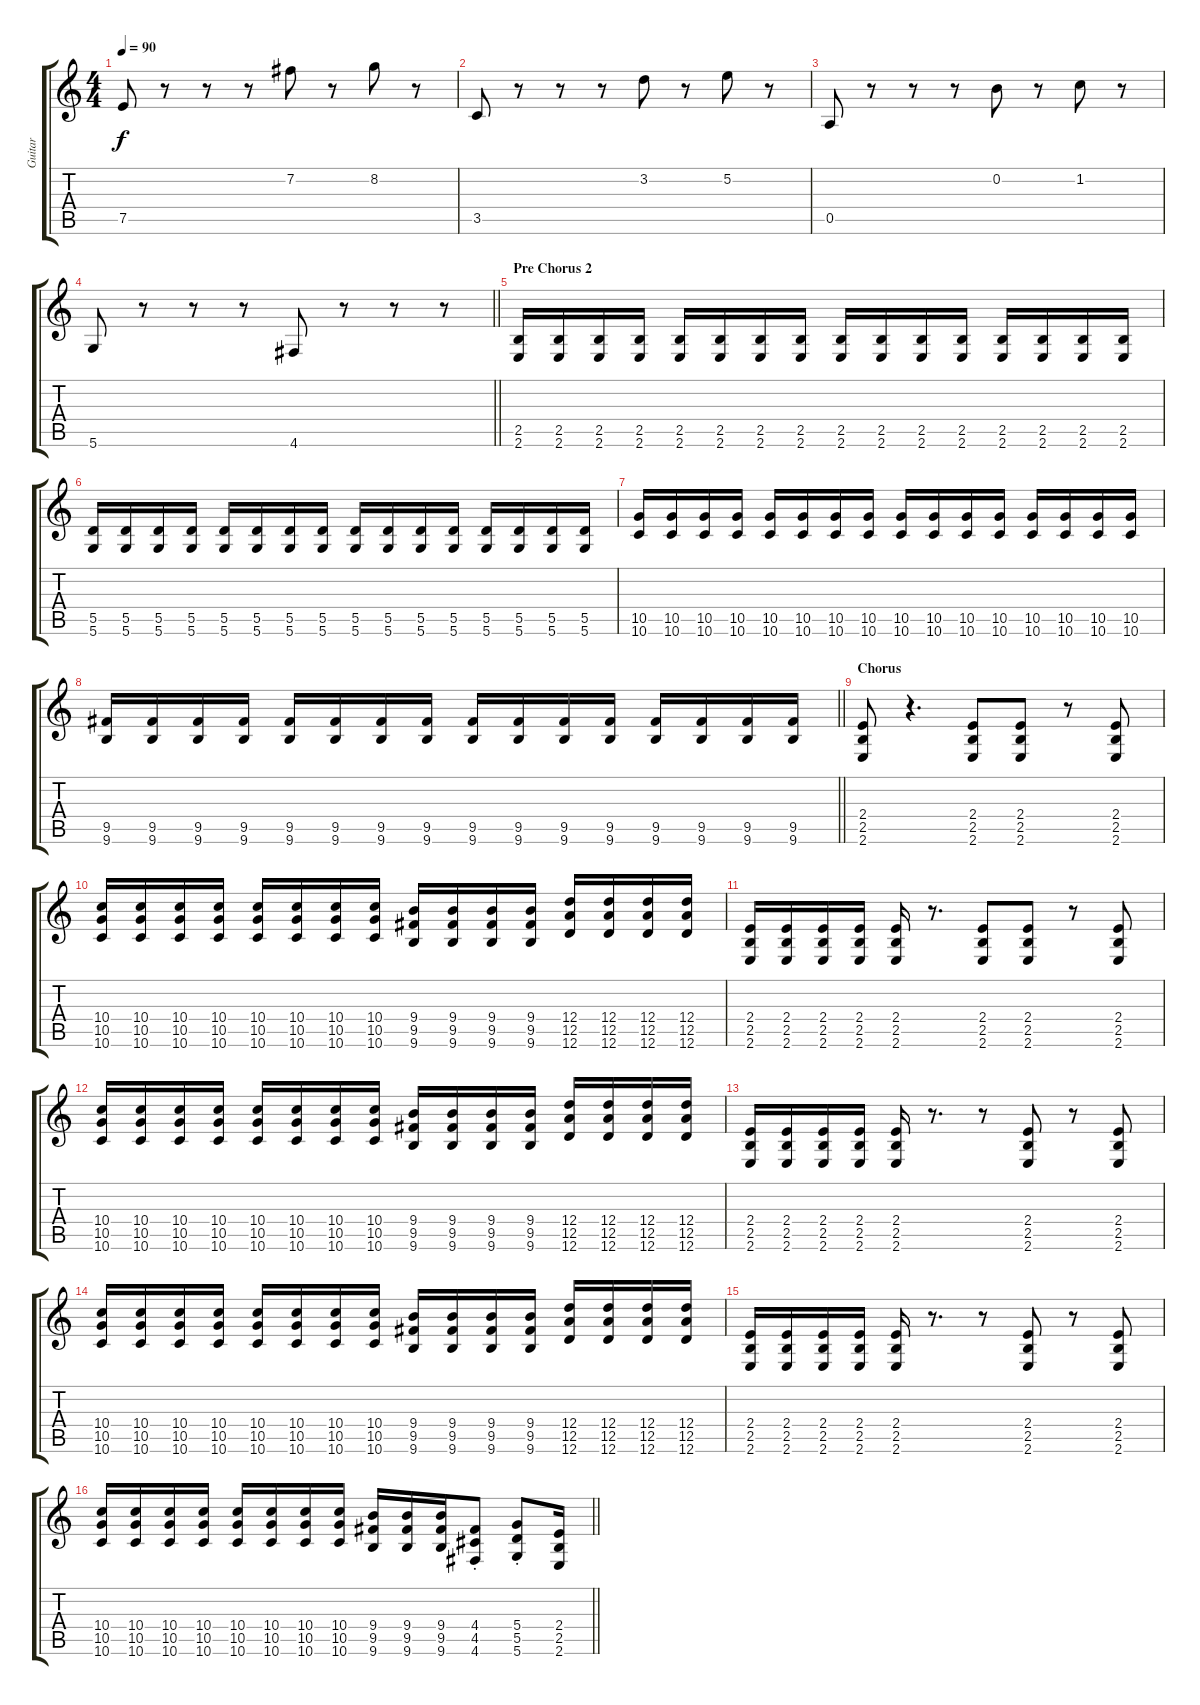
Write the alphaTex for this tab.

\track ("Guitar" "Guitar") {instrument overdrivenguitar}
\staff {score tabs}
\tuning (E4 B3 G3 D3 A2 D2) {hide}
\ts (4 4)
\tempo 90
\clef g2
\ks c
7.5.8{dy f} r.8 r.8 r.8 7.2.8 r.8 8.2.8 r.8 |
3.5.8 r.8 r.8 r.8 3.2.8 r.8 5.2.8 r.8 |
0.5.8 r.8 r.8 r.8 0.2.8 r.8 1.2.8 r.8 |
\barLineRight lightlight
5.6.8 r.8 r.8 r.8 4.6.8 r.8 r.8 r.8 |
\section ("" "Pre Chorus 2")
(2.5 2.6).16{instrument overdrivenguitar} (2.5 2.6).16 (2.5 2.6).16 (2.5 2.6).16 (2.5 2.6).16 (2.5 2.6).16 (2.5 2.6).16 (2.5 2.6).16 (2.5 2.6).16 (2.5 2.6).16 (2.5 2.6).16 (2.5 2.6).16 (2.5 2.6).16 (2.5 2.6).16 (2.5 2.6).16 (2.5 2.6).16 |
(5.5 5.6).16 (5.5 5.6).16 (5.5 5.6).16 (5.5 5.6).16 (5.5 5.6).16 (5.5 5.6).16 (5.5 5.6).16 (5.5 5.6).16 (5.5 5.6).16 (5.5 5.6).16 (5.5 5.6).16 (5.5 5.6).16 (5.5 5.6).16 (5.5 5.6).16 (5.5 5.6).16 (5.5 5.6).16 |
(10.5 10.6).16 (10.5 10.6).16 (10.5 10.6).16 (10.5 10.6).16 (10.5 10.6).16 (10.5 10.6).16 (10.5 10.6).16 (10.5 10.6).16 (10.5 10.6).16 (10.5 10.6).16 (10.5 10.6).16 (10.5 10.6).16 (10.5 10.6).16 (10.5 10.6).16 (10.5 10.6).16 (10.5 10.6).16 |
\barLineRight lightlight
(9.5 9.6).16 (9.5 9.6).16 (9.5 9.6).16 (9.5 9.6).16 (9.5 9.6).16 (9.5 9.6).16 (9.5 9.6).16 (9.5 9.6).16 (9.5 9.6).16 (9.5 9.6).16 (9.5 9.6).16 (9.5 9.6).16 (9.5 9.6).16 (9.5 9.6).16 (9.5 9.6).16 (9.5 9.6).16 |
\section ("" "Chorus")
(2.4 2.5 2.6).8 r.4{d} (2.4 2.5 2.6).8 (2.4 2.5 2.6).8 r.8 (2.4 2.5 2.6).8 |
(10.4 10.5 10.6).16 (10.4 10.5 10.6).16 (10.4 10.5 10.6).16 (10.4 10.5 10.6).16 (10.4 10.5 10.6).16 (10.4 10.5 10.6).16 (10.4 10.5 10.6).16 (10.4 10.5 10.6).16 (9.4 9.5 9.6).16 (9.4 9.5 9.6).16 (9.4 9.5 9.6).16 (9.4 9.5 9.6).16 (12.4 12.5 12.6).16 (12.4 12.5 12.6).16 (12.4 12.5 12.6).16 (12.4 12.5 12.6).16 |
(2.4 2.5 2.6).16 (2.4 2.5 2.6).16 (2.4 2.5 2.6).16 (2.4 2.5 2.6).16 (2.4 2.5 2.6).16 r.8{d} (2.4 2.5 2.6).8 (2.4 2.5 2.6).8 r.8 (2.4 2.5 2.6).8 |
(10.4 10.5 10.6).16 (10.4 10.5 10.6).16 (10.4 10.5 10.6).16 (10.4 10.5 10.6).16 (10.4 10.5 10.6).16 (10.4 10.5 10.6).16 (10.4 10.5 10.6).16 (10.4 10.5 10.6).16 (9.4 9.5 9.6).16 (9.4 9.5 9.6).16 (9.4 9.5 9.6).16 (9.4 9.5 9.6).16 (12.4 12.5 12.6).16 (12.4 12.5 12.6).16 (12.4 12.5 12.6).16 (12.4 12.5 12.6).16 |
(2.4 2.5 2.6).16 (2.4 2.5 2.6).16 (2.4 2.5 2.6).16 (2.4 2.5 2.6).16 (2.4 2.5 2.6).16 r.8{d} r.8 (2.4 2.5 2.6).8 r.8 (2.4 2.5 2.6).8 |
(10.4 10.5 10.6).16 (10.4 10.5 10.6).16 (10.4 10.5 10.6).16 (10.4 10.5 10.6).16 (10.4 10.5 10.6).16 (10.4 10.5 10.6).16 (10.4 10.5 10.6).16 (10.4 10.5 10.6).16 (9.4 9.5 9.6).16 (9.4 9.5 9.6).16 (9.4 9.5 9.6).16 (9.4 9.5 9.6).16 (12.4 12.5 12.6).16 (12.4 12.5 12.6).16 (12.4 12.5 12.6).16 (12.4 12.5 12.6).16 |
(2.4 2.5 2.6).16 (2.4 2.5 2.6).16 (2.4 2.5 2.6).16 (2.4 2.5 2.6).16 (2.4 2.5 2.6).16 r.8{d} r.8 (2.4 2.5 2.6).8 r.8 (2.4 2.5 2.6).8 |
\barLineRight lightlight
(10.4 10.5 10.6).16 (10.4 10.5 10.6).16 (10.4 10.5 10.6).16 (10.4 10.5 10.6).16 (10.4 10.5 10.6).16 (10.4 10.5 10.6).16 (10.4 10.5 10.6).16 (10.4 10.5 10.6).16 (9.4 9.5 9.6).16 (9.4 9.5 9.6).16 (9.4 9.5 9.6).16 (4.4{st} 4.5{st} 4.6{st}).8 (5.4{st} 5.5{st} 5.6{st}).8 (2.4 2.5 2.6).16
